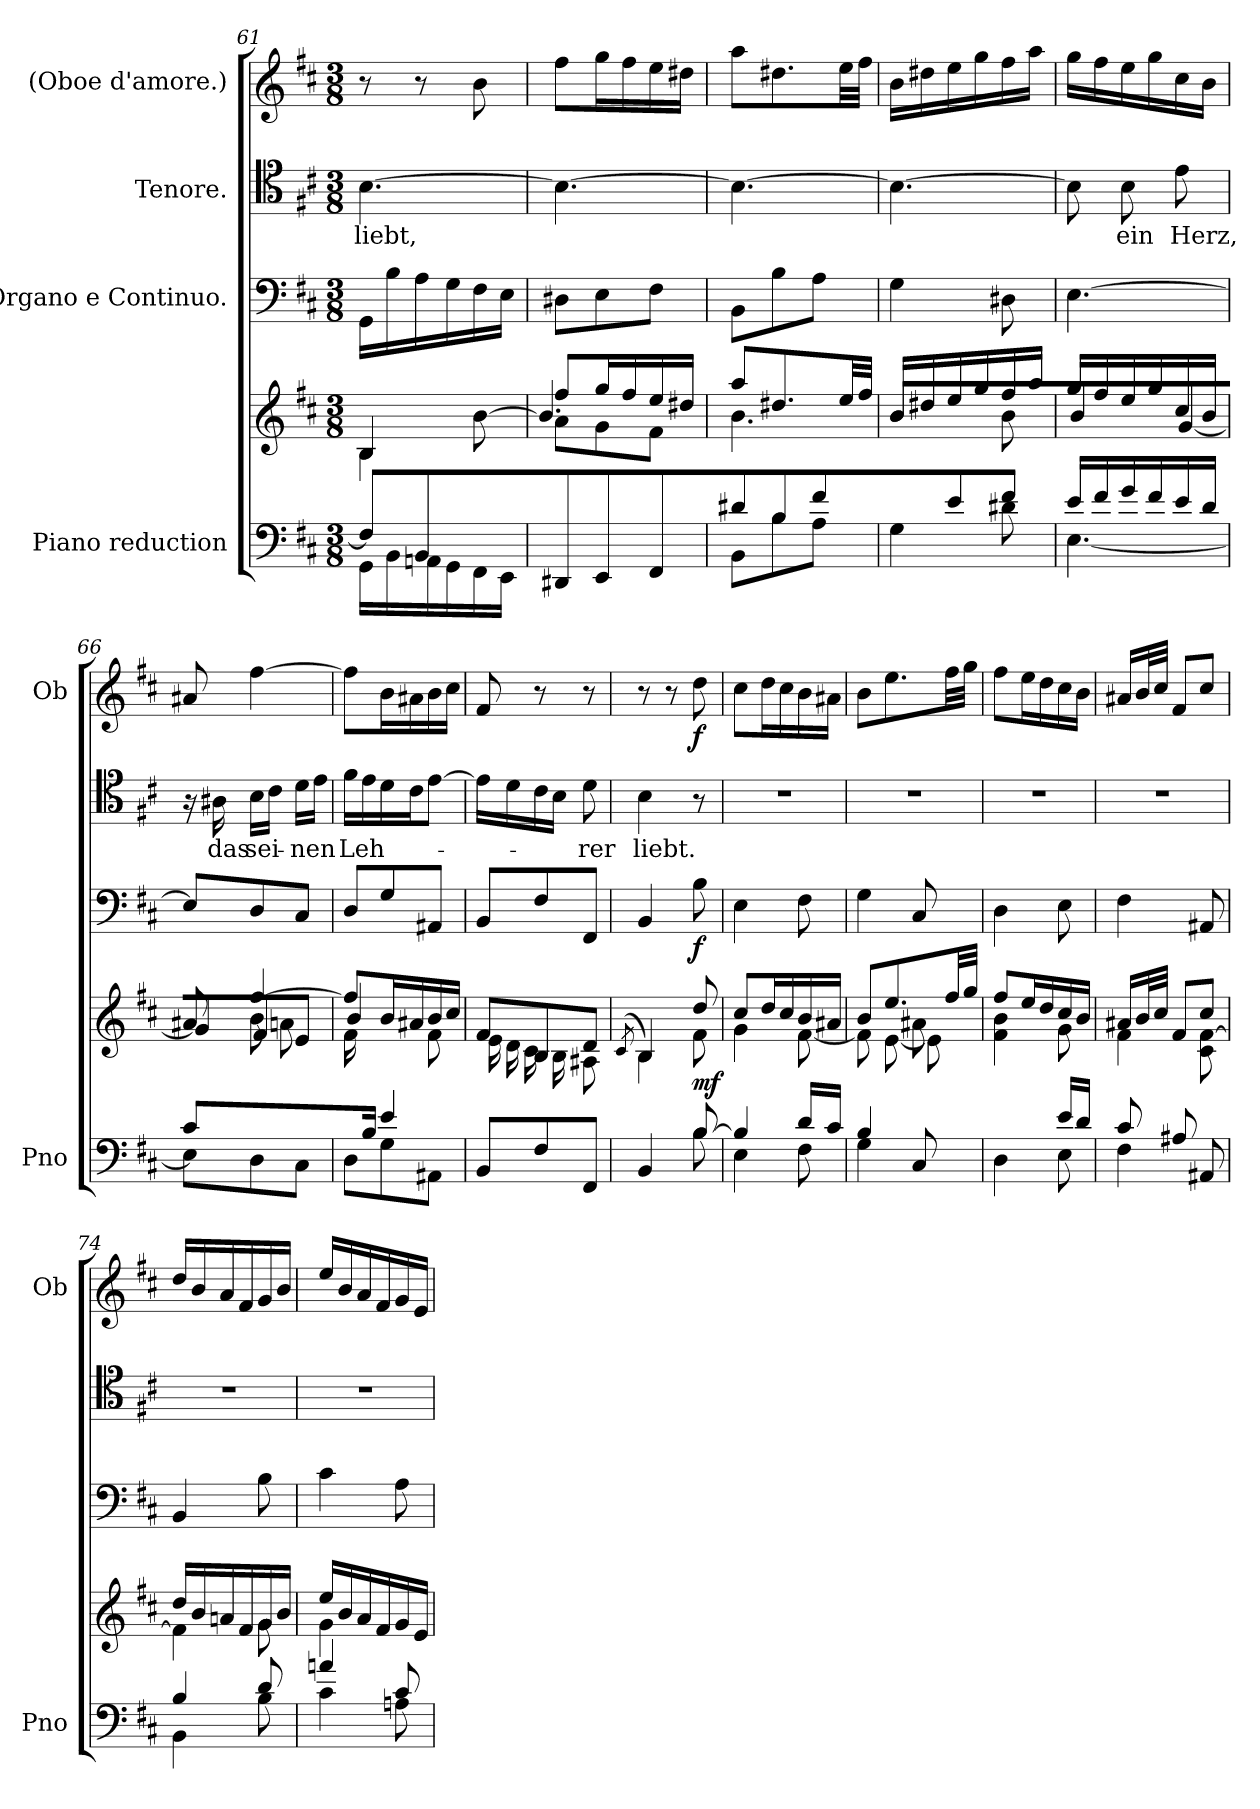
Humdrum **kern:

**kern	**kern	**dynam	**kern	**dynam	**kern	**text	**kern	**dynam
*part4	*part4	*part4	*part3	*part3	*part2	*part2	*part1	*part1
*staff5	*staff4	*staff4/5	*staff3	*staff3	*staff2	*staff2	*staff1	*staff1
*I"Piano reduction	*	*	*I"Organo e  Continuo.	*	*I"Tenore.	*	*I"(Oboe d'amore.)	*
*I'Pno	*	*	*	*	*	*	*I'Ob	*
*clefF4	*clefG2	*	*clefF4	*	*clefC4	*	*clefG2	*
*k[f#c#]	*k[f#c#]	*	*k[f#c#]	*	*k[f#c#]	*	*k[f#c#]	*
*D:	*D:	*	*D:	*	*D:	*	*D:	*
*M3/8	*M3/8	*	*M3/8	*	*M3/8	*	*M3/8	*
=61	=61	=61	=61	=61	=61	=61	=61	=61
*^	*^	*	*	*	*	*	*	*
*	*	*	*^	*	*	*	*	*	*	*
!	!	!	!	!	!	!	!	!	!LO:LY:b	!	!
8F#/L]	16GG\LL	4B/	4B\	4ryy	.	16GG\LL	.	[4.B\	liebt,	8r	.
.	16BB\	.	.	.	.	16B\	.	.	.	.	.
8BB/	16AAn\	.	.	.	.	16A\	.	.	.	8r	.
.	16GG\	.	.	.	.	16G\	.	.	.	.	.
8ryy	16FF#\	[8b\	8ryy	8g\J	.	16F#\	.	.	.	8b\	.
.	16EE\JJ	.	.	.	.	16E\JJ	.	.	.	.	.
*v	*v	*	*	*	*	*	*	*	*	*	*
=62	=62	=62	=62	=62	=62	=62	=62	=62	=62	=62
8DD#X/L	8ff#/L	8a\L	4.b/]	.	8D#X\L	.	4.B\_	.	8ff#\L	.
8EE/	16gg/L	8g\	.	.	8E\	.	.	.	16gg\L	.
.	16ff#/	.	.	.	.	.	.	.	16ff#\	.
8FF#/J	16ee/	8f#\J	.	.	8F#\J	.	.	.	16ee\	.
.	16dd#X/JJ	.	.	.	.	.	.	.	16dd#X\JJ	.
*	*	*v	*v	*	*	*	*	*	*	*
=63	=63	=63	=63	=63	=63	=63	=63	=63	=63
*^	*	*	*	*	*	*	*	*	*
8d#X/L	8BB\L	8aa/L	4.b\	.	8BB\L	.	4.B\_	.	8aa\L	.
8B/	8B\	8.dd#X/	.	.	8B\	.	.	.	8.dd#X\	.
8f#/J	8A\J	.	.	.	8A\J	.	.	.	.	.
.	.	32ee/LL	.	.	.	.	.	.	32ee\LL	.
.	.	32ff#/JJJ	.	.	.	.	.	.	32ff#\JJJ	.
!!LO:LB:g=z
=64	=64	=64	=64	=64	=64	=64	=64	=64	=64	=64
*	*	*	*^	*	*	*	*	*	*	*
8ryy	4G\	16b/LL	4ryy	8b\L	.	4G\	.	4.B\_	.	16b\LL	.
.	.	16dd#X/	.	.	.	.	.	.	.	16dd#X\	.
8e/	.	16ee/	.	4ryy	.	.	.	.	.	16ee\	.
.	.	16gg/	.	.	.	.	.	.	.	16gg\	.
8f#/J	8d#X\	16ff#/	8b\	.	.	8D#X\	.	.	.	16ff#\	.
.	.	16aa/JJ	.	.	.	.	.	.	.	16aa\JJ	.
*	*	*	*v	*v	*	*	*	*	*	*	*
=65	=65	=65	=65	=65	=65	=65	=65	=65	=65	=65
16e/LL	[4.E\	16gg/LL	4b\	.	[4.E\	.	8B\]	.	16gg\LL	.
16f#/	.	16ff#/	.	.	.	.	.	.	16ff#\	.
!	!	!	!	!	!	!	!	!LO:LY:b	!	!
16g/	.	16ee/	.	.	.	.	8B\	ein	16ee\	.
16f#/	.	16gg/	.	.	.	.	.	.	16gg\	.
!	!	!	!	!	!	!	!	!LO:LY:b	!	!
16e/	.	16cc#/	[8g\	.	.	.	8e\	Herz,	16cc#\	.
16d/JJ	.	16b/JJ	.	.	.	.	.	.	16b\JJ	.
=66	=66	=66	=66	=66	=66	=66	=66	=66	=66	=66
*	*	*	*^	*	*	*	*	*	*	*
8c#/L	8E\L]	8a#X/	8g/L]	8ryy	.	8E/L]	.	16r	.	8a#X/	.
!	!	!	!	!	!	!	!	!	!LO:LY:b	!	!
.	.	.	.	.	.	.	.	16A#X\	das	.	.
!	!	!	!	!	!	!	!	!	!LO:LY:b	!	!
4ryy	8D\	[4ff#/	8f#/	8b\	.	8D/	.	16B\LL	sei-	[4ff#\	.
.	.	.	.	.	.	.	.	16c#\JJ	.	.	.
!	!	!	!	!	!	!	!	!	!LO:LY:b	!	!
.	8C#\J	.	8e/J	8a\J	.	8C#/J	.	16d\LL	nen	.	.
.	.	.	.	.	.	.	.	16e\JJ	.	.	.
=67	=67	=67	=67	=67	=67	=67	=67	=67	=67	=67	=67
!	!	!	!	!	!	!	!	!	!LO:LY:b	!	!
16ryy	8D\L	8ff#/L]	4b/	16f#\LL	.	8D/L	.	16f#\LL	Leh-	8ff#\L]	.
16B/JJ	.	.	.	4ryy	.	.	.	16e\	.	.	.
4e/	8G\	16b/L	.	.	.	8G/	.	16d\	.	16b\L	.
.	.	16a#X/	.	.	.	.	.	16c#\J	.	16a#X\	.
.	8AA#X\J	16b/	8f#\	.	.	8AA#X/J	.	[8e\J	.	16b\	.
.	.	16cc#/JJ	.	16ryy	.	.	.	.	.	16cc#\JJ	.
*v	*v	*	*	*	*	*	*	*	*	*	*
*	*	*v	*v	*	*	*	*	*	*	*
=68	=68	=68	=68	=68	=68	=68	=68	=68	=68
8BB/L	8f#/L	16e\LL	.	8BB/L	.	16e\LL]	.	8f#/	.
.	.	16d\	.	.	.	16d\	.	.	.
8F#/	8B/	16c#\	.	8F#/	.	16c#\	.	8r	.
.	.	16B\J	.	.	.	16B\JJ	.	.	.
!	!	!	!	!	!	!	!LO:LY:b	!	!
8FF#/J	8d/J	8A#X\J	.	8FF#/J	.	8d\	-rer	8r	.
=69	=69	=69	=69	=69	=69	=69	=69	=69	=69
.	(<8qc#/	.	.	.	.	.	.	.	.
*^	*	*	*	*	*	*	*	*	*
!	!	!	!	!	!	!	!	!LO:LY:b	!	!
4BB/	4ryy	4B/)	4B\	.	4BB/	.	4B\	liebt.	8r	.
.	.	.	.	.	.	.	.	.	8r	.
!	!	!	!	!LO:DY:b	!	!LO:DY:b	!	!	!	!LO:DY:b
[8B/	8B\	8dd/	8f#\	mf	8B\	f	8r	.	8dd\	f
=70	=70	=70	=70	=70	=70	=70	=70	=70	=70	=70
4B/]	4E\	8cc#/L	4g\	.	4E\	.	4.r	.	8cc#\L	.
.	.	16dd/L	.	.	.	.	.	.	16dd\L	.
.	.	16cc#/	.	.	.	.	.	.	16cc#\	.
16d/LL	8F#\	16b/	[8f#\	.	8F#\	.	.	.	16b\	.
16c#/JJ	.	16a#X/JJ	.	.	.	.	.	.	16a#X\JJ	.
=71	=71	=71	=71	=71	=71	=71	=71	=71	=71	=71
*	*	*	*^	*	*	*	*	*	*	*
4B/	4G\	8b/L	8f#\L]	4ryy	.	4G\	.	4.r	.	8b\L	.
.	.	8.ee/	[8e\	.	.	.	.	.	.	8.ee\	.
8ryy	8C#/	.	8a#X\J	8e\]	.	8C#/	.	.	.	.	.
.	.	32ff#/LL	.	.	.	.	.	.	.	32ff#\LL	.
.	.	32gg/JJJ	.	.	.	.	.	.	.	32gg\JJJ	.
*	*	*	*v	*v	*	*	*	*	*	*	*
=72	=72	=72	=72	=72	=72	=72	=72	=72	=72	=72
4ryy	4D\	8ff#/L	4f#\ 4b\	.	4D\	.	4.r	.	8ff#\L	.
.	.	16ee/L	.	.	.	.	.	.	16ee\L	.
.	.	16dd/	.	.	.	.	.	.	16dd\	.
16e/LL	8E\	16cc#/	8g\	.	8E\	.	.	.	16cc#\	.
16d/JJ	.	16b/JJ	.	.	.	.	.	.	16b\JJ	.
=73	=73	=73	=73	=73	=73	=73	=73	=73	=73	=73
*	*	*	*^	*	*	*	*	*	*	*
8c#/L	4F#\	16a#X/LL	4f#\	4ryy	.	4F#\	.	4.r	.	16a#X/LL	.
.	.	32b/L	.	.	.	.	.	.	.	32b/L	.
.	.	32cc#/JJJ	.	.	.	.	.	.	.	32cc#/JJJ	.
8A#X/	.	8f#/L	.	.	.	.	.	.	.	8f#/L	.
8ryy	8AA#X/	8cc#/J	8ryy	8c#\ [8f#\J	.	8AA#X/	.	.	.	8cc#/J	.
*	*	*	*v	*v	*	*	*	*	*	*	*
!!LO:LB:g=z
=74	=74	=74	=74	=74	=74	=74	=74	=74	=74	=74
4B/	4BB\	16dd/LL	4f#\]	.	4BB/	.	4.r	.	16dd/LL	.
.	.	16b/	.	.	.	.	.	.	16b/	.
.	.	16an/	.	.	.	.	.	.	16a/	.
.	.	16f#/	.	.	.	.	.	.	16f#/	.
8d/	8B\	16g/	8g\	.	8B\	.	.	.	16g/	.
.	.	16b/JJ	.	.	.	.	.	.	16b/JJ	.
=75	=75	=75	=75	=75	=75	=75	=75	=75	=75	=75
4an/	4c#\	16ee/LL	4g\	.	4c#\	.	4.r	.	16ee/LL	.
.	.	16b/	.	.	.	.	.	.	16b/	.
.	.	16a/	.	.	.	.	.	.	16a/	.
.	.	16f#/	.	.	.	.	.	.	16f#/	.
8c#/	8An\	16g/	8ryy	.	8A\	.	.	.	16g/	.
.	.	16e/JJ	.	.	.	.	.	.	16e/JJ	.
*v	*v	*	*	*	*	*	*	*	*	*
*	*v	*v	*	*	*	*	*	*	*
=	=	=	=	=	=	=	=	=
*-	*-	*-	*-	*-	*-	*-	*-	*-
